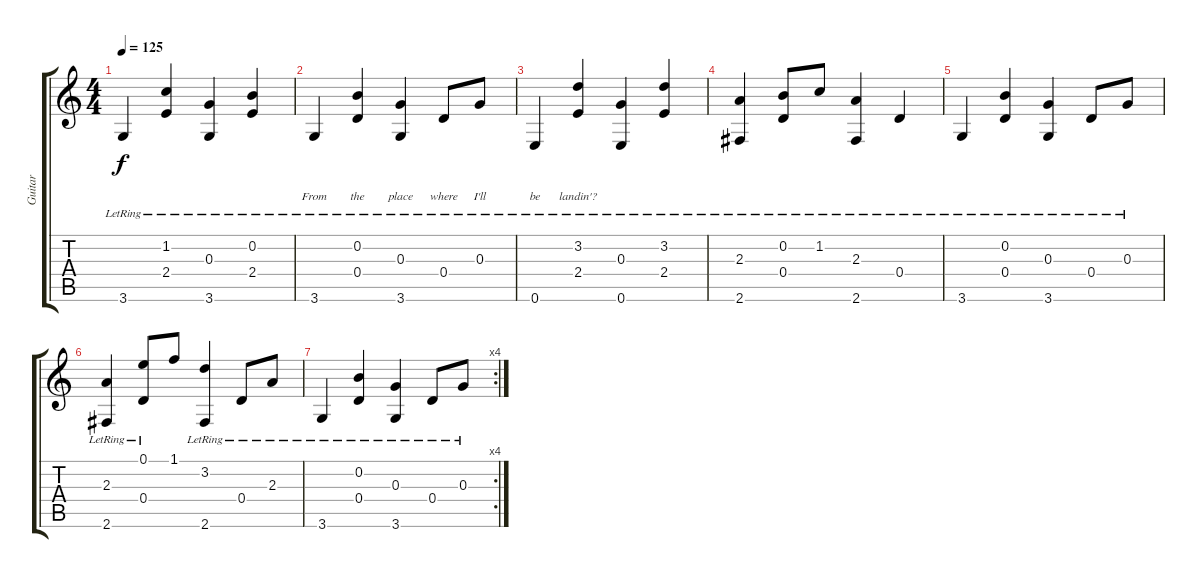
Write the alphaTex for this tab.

\track ("Guitar" "Guitar") {instrument acousticguitarnylon}
\staff {score tabs}
\tuning (E4 B3 G3 D3 A2 E2) {hide}
\ts (4 4)
\tempo 125
\clef g2
\ks c
3.6{lr}.4{dy f} (1.2{lr} 2.4{lr}).4 (0.3{lr} 3.6{lr}).4 (0.2{lr} 2.4{lr}).4 |
3.6{lr}.4{lyrics (0 "") lyrics (1 "") lyrics (2 "") lyrics (3 "From") lyrics (4 "")} (0.2{lr} 0.4{lr}).4{lyrics (0 "") lyrics (1 "") lyrics (2 "") lyrics (3 "the") lyrics (4 "")} (0.3{lr} 3.6{lr}).4{lyrics (0 "") lyrics (1 "") lyrics (2 "") lyrics (3 "place") lyrics (4 "")} 0.4{lr}.8{lyrics (0 "") lyrics (1 "") lyrics (2 "") lyrics (3 "where") lyrics (4 "")} 0.3{lr}.8{lyrics (0 "") lyrics (1 "") lyrics (2 "") lyrics (3 "I'll") lyrics (4 "")} |
0.6{lr}.4{lyrics (0 "") lyrics (1 "") lyrics (2 "") lyrics (3 "be") lyrics (4 "")} (3.2{lr} 2.4{lr}).4{lyrics (0 "") lyrics (1 "") lyrics (2 "") lyrics (3 "landin'?") lyrics (4 "")} (0.3{lr} 0.6{lr}).4 (3.2{lr} 2.4{lr}).4 |
(2.3{lr} 2.6{lr}).4 (0.2{lr} 0.4{lr}).8 1.2{lr}.8 (2.3{lr} 2.6{lr}).4 0.4{lr}.4 |
3.6{lr}.4 (0.2{lr} 0.4{lr}).4 (0.3{lr} 3.6{lr}).4 0.4{lr}.8 0.3{lr}.8 |
(2.3{lr} 2.6{lr}).4 (0.1 0.4{lr}).8 1.1.8 (3.2{lr} 2.6{lr}).4 0.4{lr}.8 2.3{lr}.8 |
\rc 4
3.6{lr}.4 (0.2{lr} 0.4{lr}).4 (0.3{lr} 3.6{lr}).4 0.4{lr}.8 0.3{lr}.8
